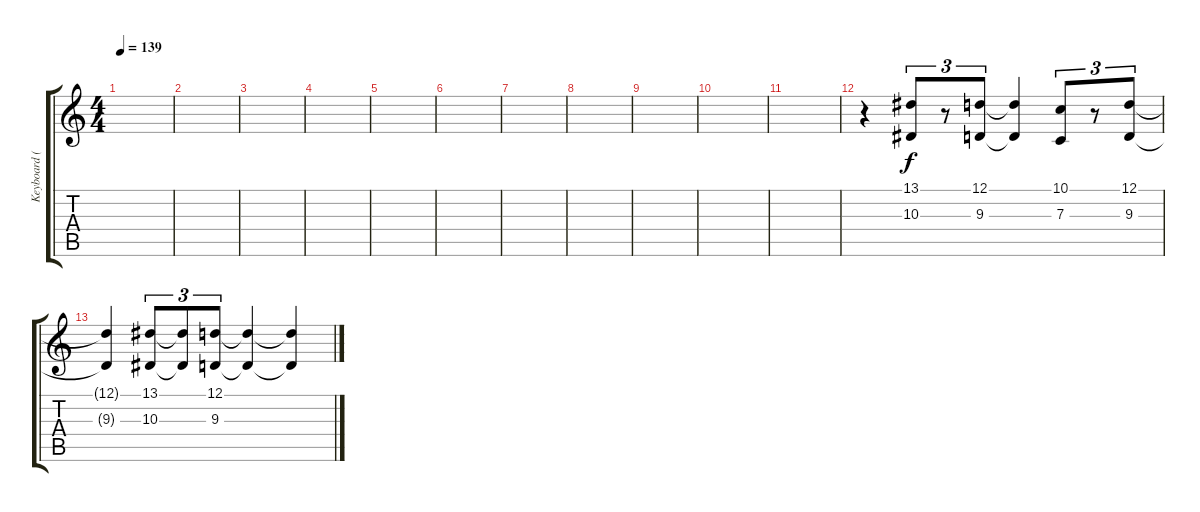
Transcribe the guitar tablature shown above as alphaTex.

\track ("Keyboard (orchestrra hit)" "Keyboard (") {instrument orchestrahit}
\staff {score tabs}
\tuning (D4 A3 F3 C3 G2 D2) {hide}
\ts (4 4)
\tempo 139
\clef g2
\ks c
|
|
|
|
|
|
|
|
|
|
|
r.4 (13.1 10.3).8{tu (3 2)} r.8{tu (3 2)} (12.1 9.3).8{tu (3 2)} (12.1{t} 9.3{t}).4 (10.1 7.3).8{tu (3 2)} r.8{tu (3 2)} (12.1 9.3).8{tu (3 2)} |
(12.1{t} 9.3{t}).4 (13.1 10.3).8{tu (3 2)} (13.1{t} 10.3{t}).8{tu (3 2)} (12.1 9.3).8{tu (3 2)} (12.1{t} 9.3{t}).4 (12.1{t} 9.3{t}).4
